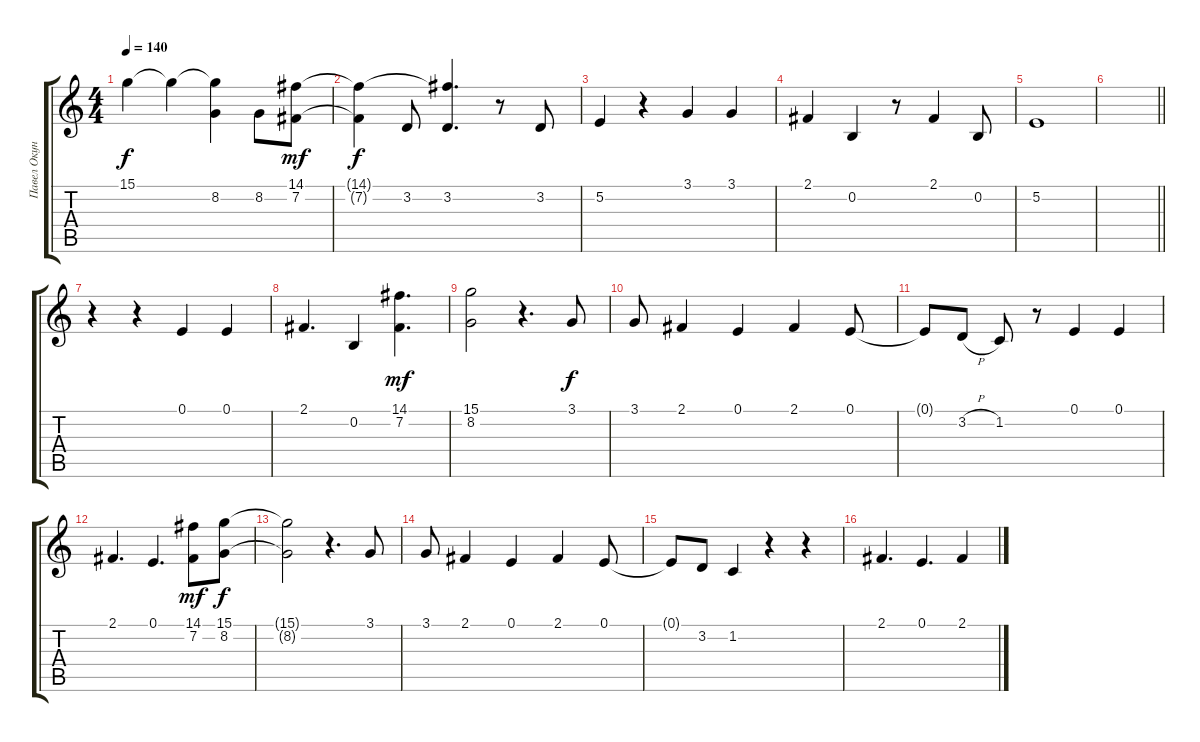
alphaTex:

\track ("Павел Окунев" "Павел Окун") {instrument frenchhorn}
\staff {score tabs}
\tuning (E4 B3 G3 D3 A2 E2) {hide}
\ts (4 4)
\tempo 140
\clef g2
\ks c
15.1{t}.4{dy f} 15.1{t}.4 (15.1{t} 8.2).4 8.2.8 (14.1 7.2).8{dy mf} |
(14.1{t} 7.2{t}).4{dy f} 3.2.8 (14.1{t} 3.2).4{d} r.8 3.2.8 |
5.2.4 r.4 3.1.4 3.1.4 |
2.1.4 0.2.4 r.8 2.1.4 0.2.8 |
5.2.1 |
\barLineRight lightlight
|
r.4 r.4 0.1.4 0.1.4 |
2.1.4{d} 0.2.4 (14.1 7.2).4{d dy mf} |
(15.1 8.2).2 r.4{d} 3.1.8{dy f} |
3.1.8 2.1.4 0.1.4 2.1.4 0.1.8 |
0.1{t}.8 3.2{h}.8 1.2.8 r.8 0.1.4 0.1.4 |
2.1.4{d} 0.1.4{d} (14.1 7.2).8{dy mf} (15.1 8.2).8{dy f} |
(15.1{t} 8.2{t}).2 r.4{d} 3.1.8 |
3.1.8 2.1.4 0.1.4 2.1.4 0.1.8 |
0.1{t}.8 3.2.8 1.2.4 r.4 r.4 |
2.1.4{d} 0.1.4{d} 2.1.4
